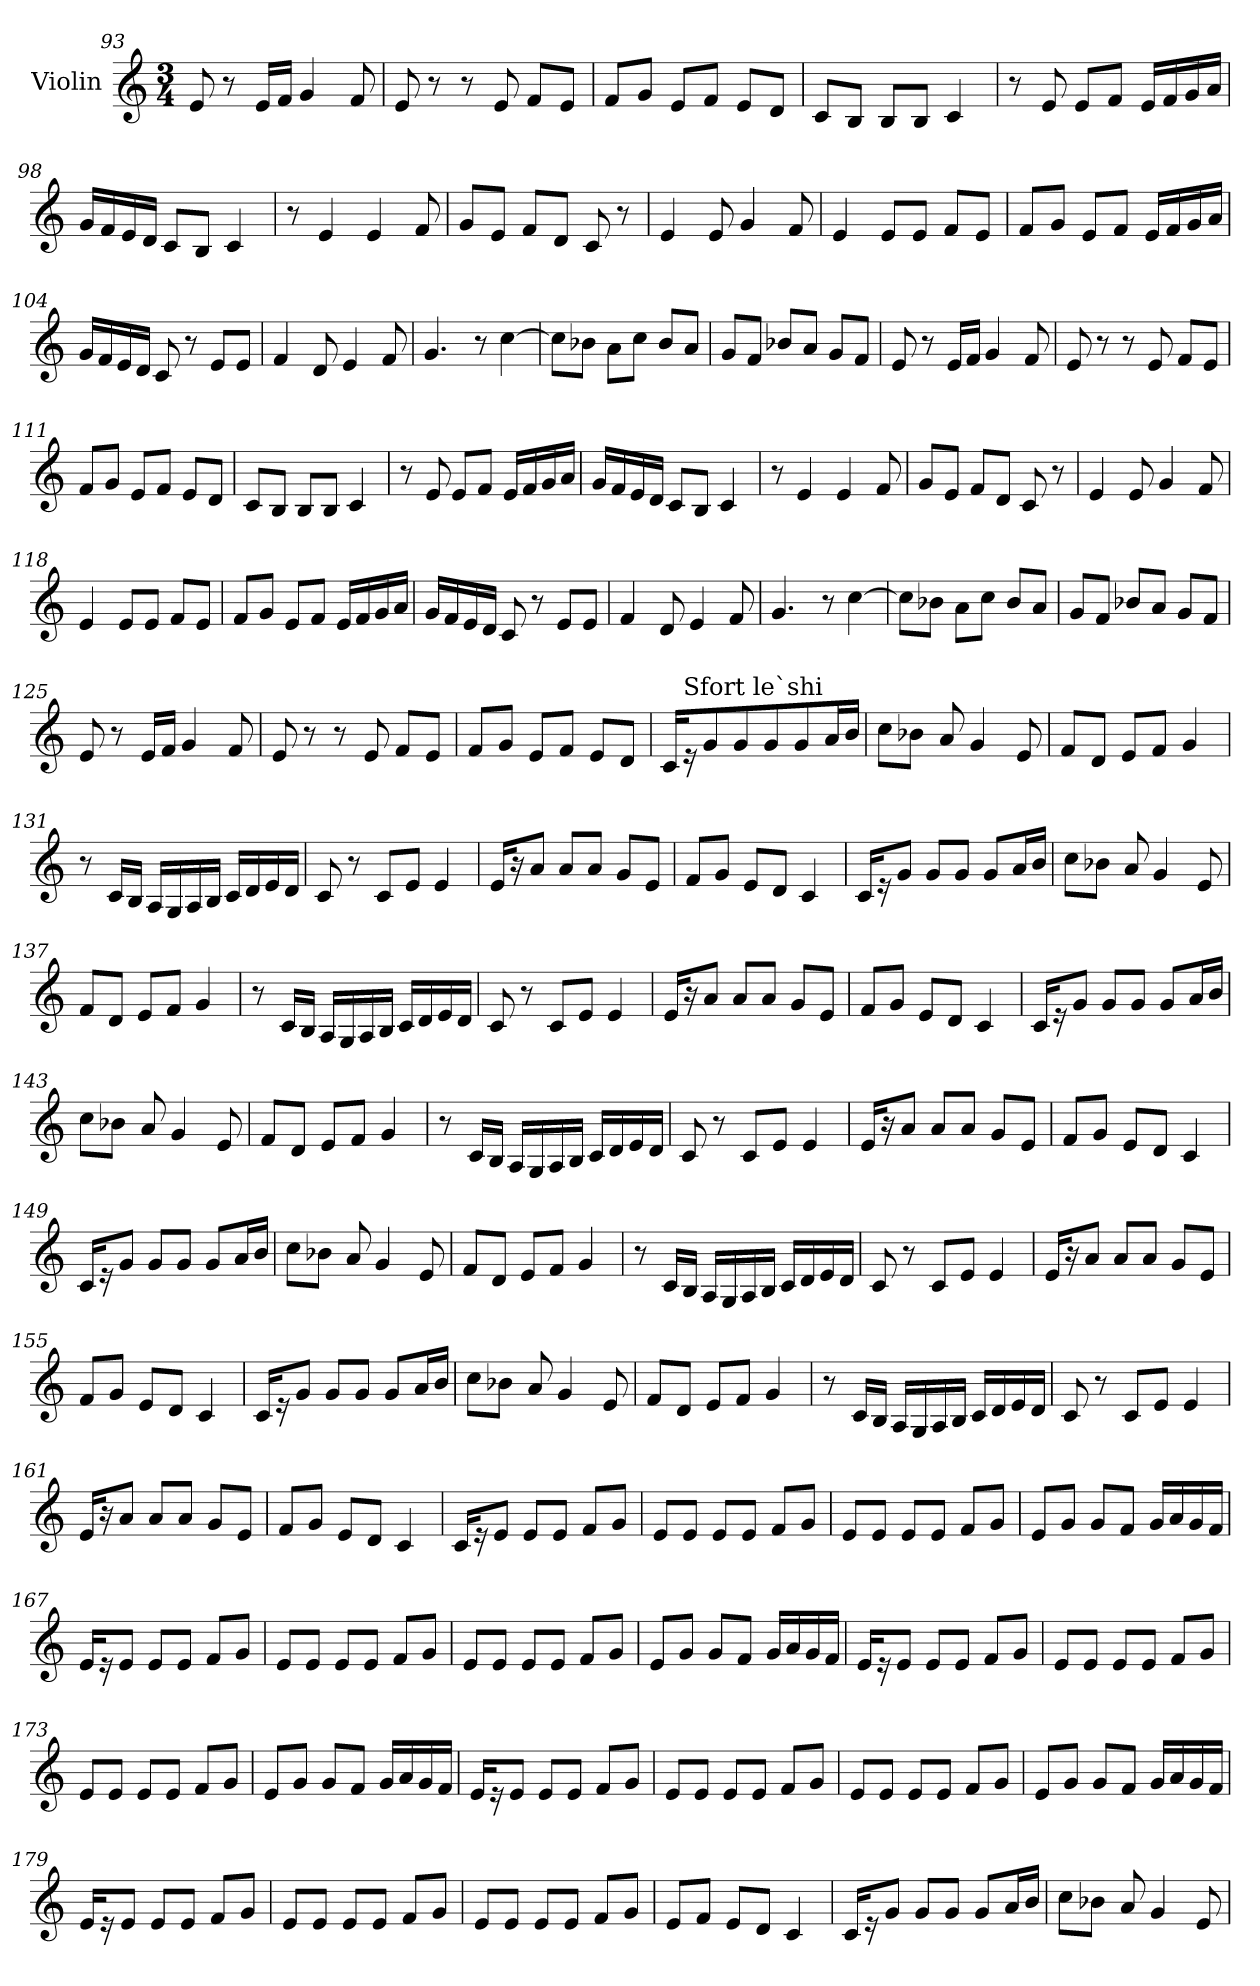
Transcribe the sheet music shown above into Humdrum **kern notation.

**kern
*part1
*staff1
*I"Violin
*clefG2
*k[]
*M3/4
=93
8e/
8r
16e/LL
16f/JJ
4g/
8f/
!!LO:LB:g=z
=94
8e/
8r
8r
8e/
8f/L
8e/J
=95
8f/L
8g/J
8e/L
8f/J
8e/L
8d/J
=96
8c/L
8B/J
8B/L
8B/J
4c/
=97
8r
8e/
8e/L
8f/J
16e/LL
16f/
16g/
16a/JJ
=98
16g/LL
16f/
16e/
16d/JJ
8c/L
8B/J
4c/
=99
8r
4e/
4e/
8f/
!!LO:LB:g=z
=100
8g/L
8e/J
8f/L
8d/J
8c/
8r
=101
4e/
8e/
4g/
8f/
=102
4e/
8e/L
8e/J
8f/L
8e/J
=103
8f/L
8g/J
8e/L
8f/J
16e/LL
16f/
16g/
16a/JJ
=104
16g/LL
16f/
16e/
16d/JJ
8c/
8r
8e/L
8e/J
=105
4f/
8d/
4e/
8f/
!!LO:LB:g=z
=106
4.g/
8r
[4cc\
=107
8cc\L]
8b-X\J
8a\L
8cc\J
8b-/L
8a/J
=108
8g/L
8f/J
8b-X/L
8a/J
8g/L
8f/J
=109
8e/
8r
16e/LL
16f/JJ
4g/
8f/
=110
8e/
8r
8r
8e/
8f/L
8e/J
=111
8f/L
8g/J
8e/L
8f/J
8e/L
8d/J
!!LO:LB:g=z
=112
8c/L
8B/J
8B/L
8B/J
4c/
=113
8r
8e/
8e/L
8f/J
16e/LL
16f/
16g/
16a/JJ
=114
16g/LL
16f/
16e/
16d/JJ
8c/L
8B/J
4c/
=115
8r
4e/
4e/
8f/
=116
8g/L
8e/J
8f/L
8d/J
8c/
8r
=117
4e/
8e/
4g/
8f/
!!LO:LB:g=z
=118
4e/
8e/L
8e/J
8f/L
8e/J
=119
8f/L
8g/J
8e/L
8f/J
16e/LL
16f/
16g/
16a/JJ
=120
16g/LL
16f/
16e/
16d/JJ
8c/
8r
8e/L
8e/J
=121
4f/
8d/
4e/
8f/
=122
4.g/
8r
[4cc\
=123
8cc\L]
8b-X\J
8a\L
8cc\J
8b-/L
8a/J
!!LO:LB:g=z
=124
8g/L
8f/J
8b-X/L
8a/J
8g/L
8f/J
=125
8e/
8r
16e/LL
16f/JJ
4g/
8f/
=126
8e/
8r
8r
8e/
8f/L
8e/J
=127
8f/L
8g/J
8e/L
8f/J
8e/L
8d/J
=128
*MM55
16c/KL
!LO:TX:a:t=Sfort le`shi
16r
8g/
8g/
8g/
8g/
16a/L
16b/JJ
!!LO:LB:g=z
=129
8cc\L
8b-X\J
8a/
4g/
8e/
=130
8f/L
8d/J
8e/L
8f/J
4g/
=131
8r
16c/LL
16B/JJ
16A/LL
16G/
16A/
16B/JJ
16c/LL
16d/
16e/
16d/JJ
=132
8c/
8r
8c/L
8e/J
4e/
=133
16e/KL
16r
8a/J
8a/L
8a/J
8g/L
8e/J
!!LO:PB:g=z
=134
8f/L
8g/J
8e/L
8d/J
4c/
=135
16c/KL
16r
8g/J
8g/L
8g/J
8g/L
16a/L
16b/JJ
=136
8cc\L
8b-X\J
8a/
4g/
8e/
=137
8f/L
8d/J
8e/L
8f/J
4g/
=138
8r
16c/LL
16B/JJ
16A/LL
16G/
16A/
16B/JJ
16c/LL
16d/
16e/
16d/JJ
!!LO:LB:g=z
=139
8c/
8r
8c/L
8e/J
4e/
=140
16e/KL
16r
8a/J
8a/L
8a/J
8g/L
8e/J
=141
8f/L
8g/J
8e/L
8d/J
4c/
=142
16c/KL
16r
8g/J
8g/L
8g/J
8g/L
16a/L
16b/JJ
=143
8cc\L
8b-X\J
8a/
4g/
8e/
=144
8f/L
8d/J
8e/L
8f/J
4g/
!!LO:LB:g=z
=145
8r
16c/LL
16B/JJ
16A/LL
16G/
16A/
16B/JJ
16c/LL
16d/
16e/
16d/JJ
=146
8c/
8r
8c/L
8e/J
4e/
=147
16e/KL
16r
8a/J
8a/L
8a/J
8g/L
8e/J
=148
8f/L
8g/J
8e/L
8d/J
4c/
=149
16c/KL
16r
8g/J
8g/L
8g/J
8g/L
16a/L
16b/JJ
!!LO:LB:g=z
=150
8cc\L
8b-X\J
8a/
4g/
8e/
=151
8f/L
8d/J
8e/L
8f/J
4g/
=152
8r
16c/LL
16B/JJ
16A/LL
16G/
16A/
16B/JJ
16c/LL
16d/
16e/
16d/JJ
=153
8c/
8r
8c/L
8e/J
4e/
=154
16e/KL
16r
8a/J
8a/L
8a/J
8g/L
8e/J
!!LO:LB:g=z
=155
8f/L
8g/J
8e/L
8d/J
4c/
=156
16c/KL
16r
8g/J
8g/L
8g/J
8g/L
16a/L
16b/JJ
=157
8cc\L
8b-X\J
8a/
4g/
8e/
=158
8f/L
8d/J
8e/L
8f/J
4g/
=159
8r
16c/LL
16B/JJ
16A/LL
16G/
16A/
16B/JJ
16c/LL
16d/
16e/
16d/JJ
!!LO:LB:g=z
=160
8c/
8r
8c/L
8e/J
4e/
=161
16e/KL
16r
8a/J
8a/L
8a/J
8g/L
8e/J
=162
8f/L
8g/J
8e/L
8d/J
4c/
=163
16c/KL
16r
8e/J
8e/L
8e/J
8f/L
8g/J
=164
8e/L
8e/J
8e/L
8e/J
8f/L
8g/J
=165
8e/L
8e/J
8e/L
8e/J
8f/L
8g/J
!!LO:LB:g=z
=166
8e/L
8g/J
8g/L
8f/J
16g/LL
16a/
16g/
16f/JJ
=167
16e/KL
16r
8e/J
8e/L
8e/J
8f/L
8g/J
=168
8e/L
8e/J
8e/L
8e/J
8f/L
8g/J
=169
8e/L
8e/J
8e/L
8e/J
8f/L
8g/J
=170
8e/L
8g/J
8g/L
8f/J
16g/LL
16a/
16g/
16f/JJ
!!LO:LB:g=z
=171
16e/KL
16r
8e/J
8e/L
8e/J
8f/L
8g/J
=172
8e/L
8e/J
8e/L
8e/J
8f/L
8g/J
=173
8e/L
8e/J
8e/L
8e/J
8f/L
8g/J
=174
8e/L
8g/J
8g/L
8f/J
16g/LL
16a/
16g/
16f/JJ
=175
16e/KL
16r
8e/J
8e/L
8e/J
8f/L
8g/J
=176
8e/L
8e/J
8e/L
8e/J
8f/L
8g/J
!!LO:PB:g=z
=177
8e/L
8e/J
8e/L
8e/J
8f/L
8g/J
=178
8e/L
8g/J
8g/L
8f/J
16g/LL
16a/
16g/
16f/JJ
=179
16e/KL
16r
8e/J
8e/L
8e/J
8f/L
8g/J
=180
8e/L
8e/J
8e/L
8e/J
8f/L
8g/J
=181
8e/L
8e/J
8e/L
8e/J
8f/L
8g/J
=182
8e/L
8f/J
8e/L
8d/J
4c/
!!LO:LB:g=z
=183
16c/KL
16r
8g/J
8g/L
8g/J
8g/L
16a/L
16b/JJ
=184
8cc\L
8b-X\J
8a/
4g/
8e/
=
*-
